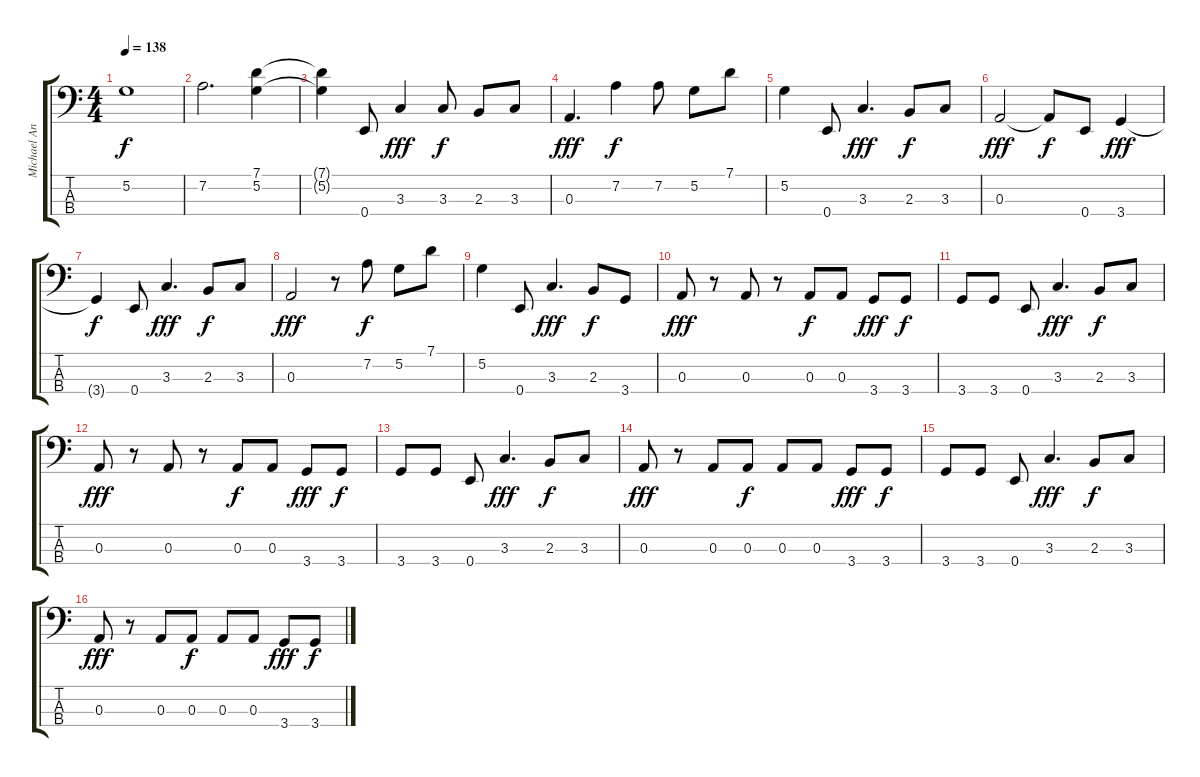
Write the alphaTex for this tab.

\track ("Michael Anthony " "Michael An") {solo instrument electricbassfinger}
\staff {score tabs}
\tuning (G2 D2 A1 E1) {hide}
\ts (4 4)
\tempo 138
\clef f4
\ks c
5.2{t}.1{dy f} |
7.2.2{d} (7.1 5.2).4 |
(7.1{t} 5.2{t}).4 0.4.8 3.3.4{dy fff} 3.3.8{dy f} 2.3.8 3.3.8 |
0.3.4{d dy fff} 7.2.4{dy f} 7.2.8 5.2.8 7.1.8 |
5.2.4 0.4.8 3.3.4{d dy fff} 2.3.8{dy f} 3.3.8 |
0.3.2{dy fff} 0.3{t}.8{dy f} 0.4.8 3.4.4{dy fff} |
3.4{t}.4{dy f} 0.4.8 3.3.4{d dy fff} 2.3.8{dy f} 3.3.8 |
0.3.2{dy fff} r.8 7.2.8{dy f} 5.2.8 7.1.8 |
5.2.4 0.4.8 3.3.4{d dy fff} 2.3.8{dy f} 3.4.8 |
0.3.8{dy fff} r.8 0.3.8 r.8 0.3.8{dy f} 0.3.8 3.4.8{dy fff} 3.4.8{dy f} |
3.4.8 3.4.8 0.4.8 3.3.4{d dy fff} 2.3.8{dy f} 3.3.8 |
0.3.8{dy fff} r.8 0.3.8 r.8 0.3.8{dy f} 0.3.8 3.4.8{dy fff} 3.4.8{dy f} |
3.4.8 3.4.8 0.4.8 3.3.4{d dy fff} 2.3.8{dy f} 3.3.8 |
0.3.8{dy fff} r.8 0.3.8 0.3.8{dy f} 0.3.8 0.3.8 3.4.8{dy fff} 3.4.8{dy f} |
3.4.8 3.4.8 0.4.8 3.3.4{d dy fff} 2.3.8{dy f} 3.3.8 |
0.3.8{dy fff} r.8 0.3.8 0.3.8{dy f} 0.3.8 0.3.8 3.4.8{dy fff} 3.4.8{dy f}
